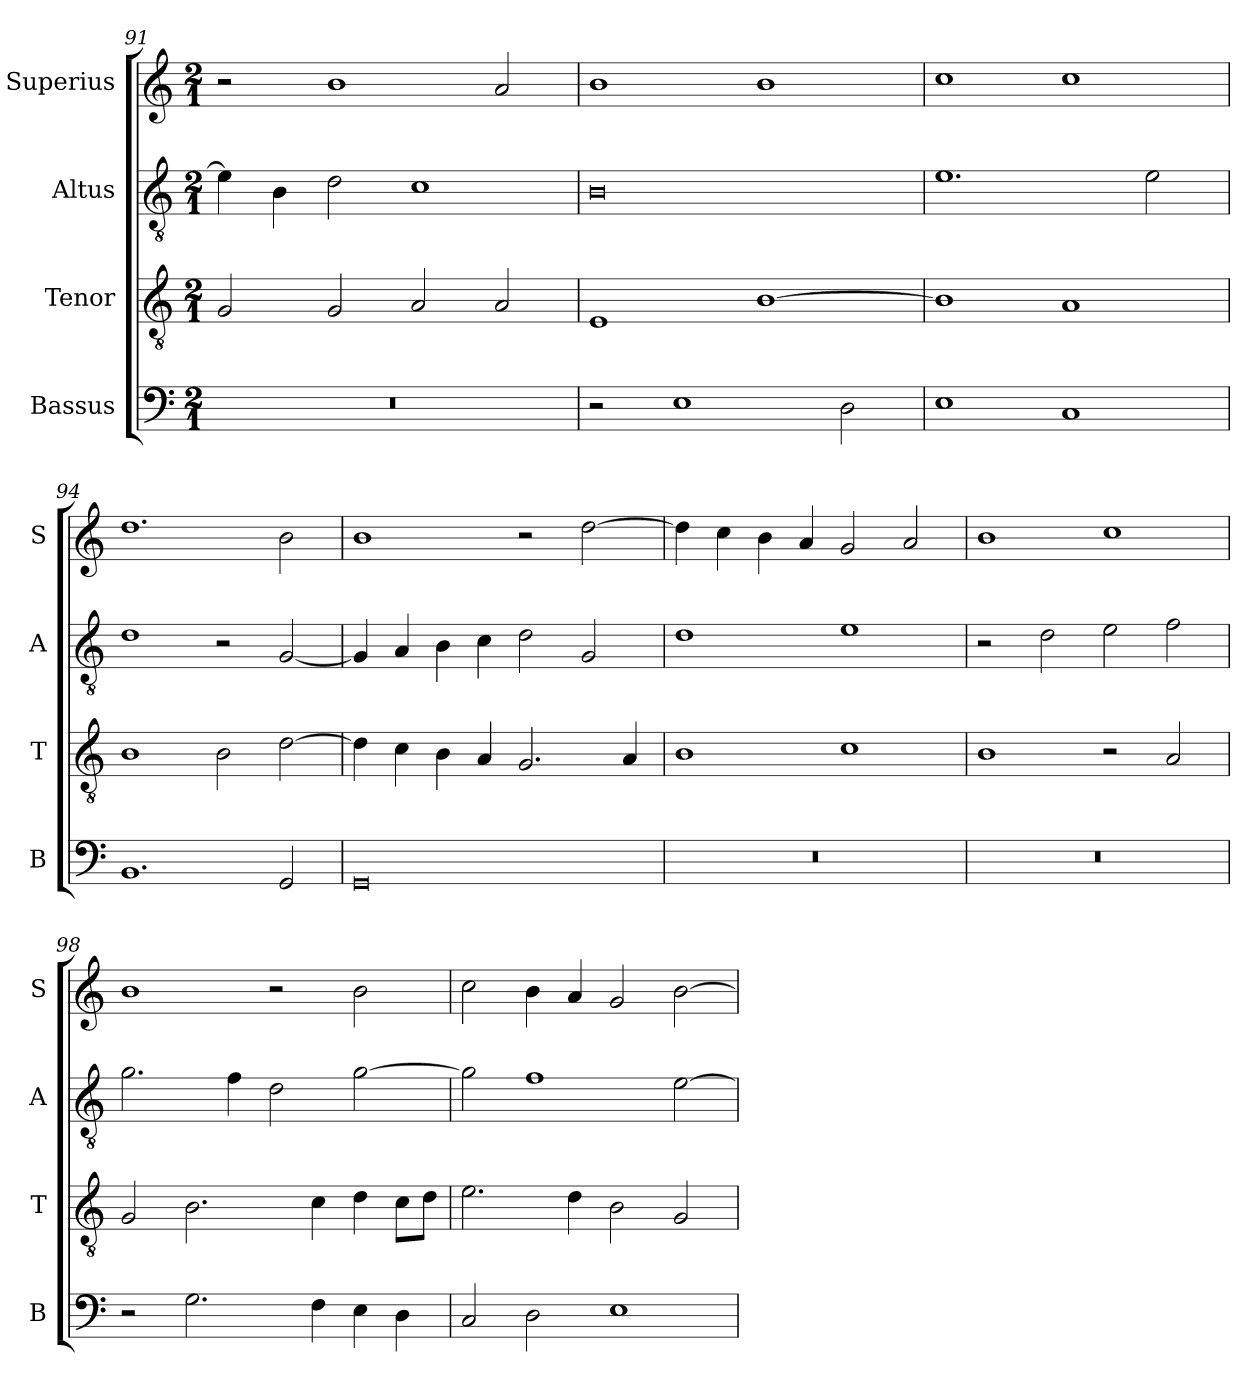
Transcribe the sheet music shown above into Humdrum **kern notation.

**kern	**kern	**kern	**kern
*part4	*part3	*part2	*part1
*staff4	*staff3	*staff2	*staff1
*I"Bassus	*I"Tenor	*I"Altus	*I"Superius
*I'B	*I'T	*I'A	*I'S
*clefF4	*clefGv2	*clefGv2	*clefG2
*k[]	*k[]	*k[]	*k[]
*M2/1	*M2/1	*M2/1	*M2/1
=91	=91	=91	=91
0r	2G/	4e\]	2r
.	.	4B\	.
.	2G/	2d\	1b
.	2A/	1c	.
.	2A/	.	2a/
=92	=92	=92	=92
2r	1E	0B	1b
1E	.	.	.
.	[1B	.	1b
2D\	.	.	.
=93	=93	=93	=93
1E	1B]	1.e	1cc
1C	1A	.	1cc
.	.	2e\	.
=94	=94	=94	=94
1.BB	1B	1d	1.dd
.	2B\	2r	.
2GG/	[2d\	[2G/	2b\
=95	=95	=95	=95
0GG	4d\]	4G/]	1b
.	4c\	4A/	.
.	4B\	4B\	.
.	4A/	4c\	.
.	2.G/	2d\	2r
.	.	2G/	[2dd\
.	4A/	.	.
=96	=96	=96	=96
0r	1B	1d	4dd\]
.	.	.	4cc\
.	.	.	4b\
.	.	.	4a/
.	1c	1e	2g/
.	.	.	2a/
=97	=97	=97	=97
0r	1B	2r	1b
.	.	2d\	.
.	2r	2e\	1cc
.	2A/	2f\	.
=98	=98	=98	=98
2r	2G/	2.g\	1b
2.G\	2.B\	.	.
.	.	4f\	.
.	.	2d\	2r
4F\	4c\	.	.
4E\	4d\	[2g\	2b\
4D\	8c\L	.	.
.	8d\J	.	.
=99	=99	=99	=99
2C/	2.e\	2g\]	2cc\
2D\	.	1f	4b\
.	4d\	.	4a/
1E	2B\	.	2g/
.	2G/	[2e\	[2b\
=	=	=	=
*-	*-	*-	*-
